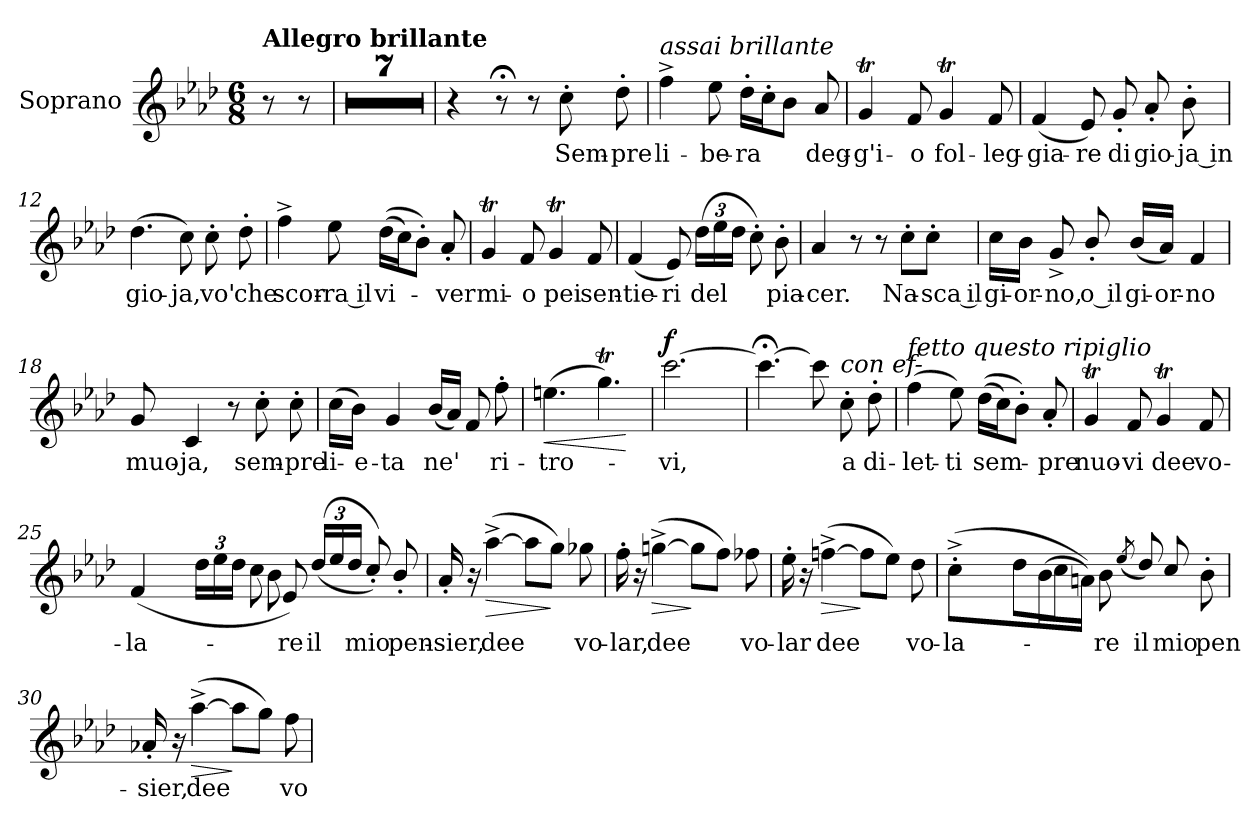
**kern	**text	**dynam
*part1	*part1	*part1
*staff1	*staff1	*staff1
*I"Soprano	*	*
*clefG2	*	*
*k[b-e-a-d-]	*	*
*M6/8	*	*
*MM126	*	*
=	=	=
!LO:TX:a:B:t=Allegro brillante	!	!
8r	.	.
8r	.	.
=1	=1	=1
2.r	.	.
=2	=2	=2
2.r	.	.
=3	=3	=3
2.r	.	.
=4	=4	=4
2.r	.	.
!!LO:LB:g=z
=5	=5	=5
2.r	.	.
=6	=6	=6
2.r	.	.
=7	=7	=7
2.r	.	.
=8	=8	=8
4r	.	.
8r;<	.	.
8r	.	.
!	!LO:LY:b	!
8cc'\	Sem-	.
!	!LO:LY:b	!
8dd-'\	pre	.
=9	=9	=9
!LO:TX:a:i:t=assai brillante	!	!
!	!LO:LY:b	!
4ff^\	li-	.
!	!LO:LY:b	!
8ee-\	be-	.
!	!LO:LY:b	!
16dd-'\LL	ra	.
16cc'\J	.	.
8b-\J	.	.
!	!LO:LY:b	!
8a-/	deg-	.
!!LO:LB:g=z
=10	=10	=10
!	!LO:LY:b	!
4gt/	g'i-	.
!	!LO:LY:b	!
8f/	o	.
!	!LO:LY:b	!
4gt/	fol-	.
!	!LO:LY:b	!
8f/	leg-	.
=11	=11	=11
!	!LO:LY:b	!
(<4f/	gia-	.
!	!LO:LY:b	!
8e-/)	re	.
!	!LO:LY:b	!
8g'/	di	.
!	!LO:LY:b	!
8a-'/	gio-	.
!	!LO:LY:b	!
8b-'\	ja in	.
=12	=12	=12
!	!LO:LY:b	!
(>4.dd-\	gio-	.
!	!LO:LY:b	!
8cc\)	ja,	.
!	!LO:LY:b	!
8cc'\	vo'	.
!	!LO:LY:b	!
8dd-'\	che	.
=13	=13	=13
!	!LO:LY:b	!
4ff^\	scor-	.
!	!LO:LY:b	!
8ee-\	ra il	.
!	!LO:LY:b	!
(>(<16dd-\LL	vi-	.
16cc\J)	.	.
8b-'\J)	.	.
!	!LO:LY:b	!
8a-'/	ver	.
!!LO:LB:g=z
=14	=14	=14
!	!LO:LY:b	!
4gt/	mi-	.
!	!LO:LY:b	!
8f/	o	.
!	!LO:LY:b	!
4gt/	pei	.
!	!LO:LY:b	!
8f/	sen-	.
=15	=15	=15
!	!LO:LY:b	!
(<4f/	tie-	.
!	!LO:LY:b	!
8e-/)	ri	.
*Xbrackettup	*	*
!	!LO:LY:b	!
(>24dd-\LL	del	.
24ee-\	.	.
24dd-\JJ	.	.
8cc'\)	.	.
!	!LO:LY:b	!
8b-'\	pia-	.
=16	=16	=16
!	!LO:LY:b	!
4a-/	cer.	.
8r	.	.
8r	.	.
!	!LO:LY:b	!
8cc'\L	Na-	.
!	!LO:LY:b	!
8cc'\J	sca il	.
=17	=17	=17
!	!LO:LY:b	!
16cc\LL	gi-	.
!	!LO:LY:b	!
16b-\JJ	or-	.
!	!LO:LY:b	!
8g^/	no,	.
!	!LO:LY:b	!
8b-'/	o il	.
!	!LO:LY:b	!
(<16b-/LL	gi-	.
!	!LO:LY:b	!
16a-/JJ)	or-	.
!	!LO:LY:b	!
4f/	no	.
!!LO:PB:g=z
=18	=18	=18
!	!LO:LY:b	!
8g/	muo-	.
!	!LO:LY:b	!
4c/	ja,	.
8r	.	.
!	!LO:LY:b	!
8cc'\	sem-	.
!	!LO:LY:b	!
8cc'\	pre	.
=19	=19	=19
!	!LO:LY:b	!
(>16cc\LL	li-	.
!	!LO:LY:b	!
16b-\JJ)	e-	.
!	!LO:LY:b	!
4g/	ta	.
!	!LO:LY:b	!
(<16b-/LL	ne'	.
16a-/JJ)	.	.
8f/	.	.
!	!LO:LY:b	!
8ff'\	ri-	.
=20	=20	=20
!	!LO:LY:b	!LO:HP:b
(>4.een\	tro--	<
4.ggt\)	.	.
.	.	[
=21	=21	=21
!	!LO:LY:b	!LO:DY:a
[2.ccc\	-vi,	f
=22	=22	=22
4.ccc;<\_	.	.
8ccc\]	.	.
!LO:TX:a:i:t=con ef-	!	!
!	!LO:LY:b	!
8cc'\	a	.
!	!LO:LY:b	!
8dd-'\	di-	.
!!LO:LB:g=z
=23	=23	=23
!LO:TX:a:i:t=fetto questo ripiglio	!	!
!	!LO:LY:b	!
(>4ff\	let-	.
!	!LO:LY:b	!
8ee-\)	ti	.
!	!LO:LY:b	!
(>(>16dd-\LL	sem-	.
16cc\J)	.	.
8b-'\J)	.	.
!	!LO:LY:b	!
8a-'/	pre	.
=24	=24	=24
!	!LO:LY:b	!
4gt/	nuo-	.
!	!LO:LY:b	!
8f/	vi	.
!	!LO:LY:b	!
4gt/	dee	.
!	!LO:LY:b	!
8f/	vo-	.
=25	=25	=25
!	!LO:LY:b	!
*^	*	*
(<4f/	4.ryy	la-	.
4.ryy	.	.	.
.	24dd-\LL	.	.
.	24ee-\	.	.
.	24dd-\JJ	.	.
.	8cc\	.	.
!	!	!LO:LY:b	!
8e-/)	8b-\	re	.
!	!	!LO:LY:b	!
(<(>24dd-/LL	4.ryy	il	.
24ee-/	.	.	.
24dd-/JJ	.	.	.
!	!	!LO:LY:b	!
8cc'/))	.	mio	.
!	!	!LO:LY:b	!
8b-'/	.	pen-	.
*v	*v	*	*
=26	=26	=26
!	!LO:LY:b	!
16a-'/	sier,	.
16r	.	.
!	!LO:LY:b	!LO:HP:b
(>[4aa-^\	dee	>
8aa-\L]	.	.
8gg\J)	.	]
!	!LO:LY:b	!
8gg-X\	vo-	.
!!LO:LB:g=z
=27	=27	=27
!	!LO:LY:b	!
16ff'\	lar,	.
16r	.	.
!	!LO:LY:b	!LO:HP:b
(>[4ggn^\	dee	>
8gg\L]	.	]
8ff\J)	.	.
!	!LO:LY:b	!
8ff-X\	vo-	.
=28	=28	=28
!	!LO:LY:b	!
16ee-'\	lar	.
16r	.	.
!	!LO:LY:b	!LO:HP:b
(>[4ffn^\	dee	>
8ff\L]	.	]
8ee-\J)	.	.
!	!LO:LY:b	!
8dd-\	vo-	.
=29	=29	=29
!	!LO:LY:b	!
*^	*	*
(>8cc'^\L	4.ryy	la-	.
4.ryy	.	.	.
.	8dd-\L	.	.
(>16b-\L	8cc\J	.	.
16an\JJ))	.	.	.
!	!	!LO:LY:b	!
8b-\	8ryy	re	.
(<8qee-/	.	.	.
!	!	!LO:LY:b	!
8dd-/)	4.ryy	il	.
!	!	!LO:LY:b	!
8cc/	.	mio	.
!	!	!LO:LY:b	!
8b-'\	.	pen-	.
*v	*v	*	*
=30	=30	=30
!	!LO:LY:b	!
16a-X'/	sier,	.
16r	.	.
!	!LO:LY:b	!LO:HP:b
(>[4aa-^\	dee	>
8aa-\L]	.	]
8gg\J)	.	.
!	!LO:LY:b	!
8ff\	vo-	.
=	=	=
*-	*-	*-
